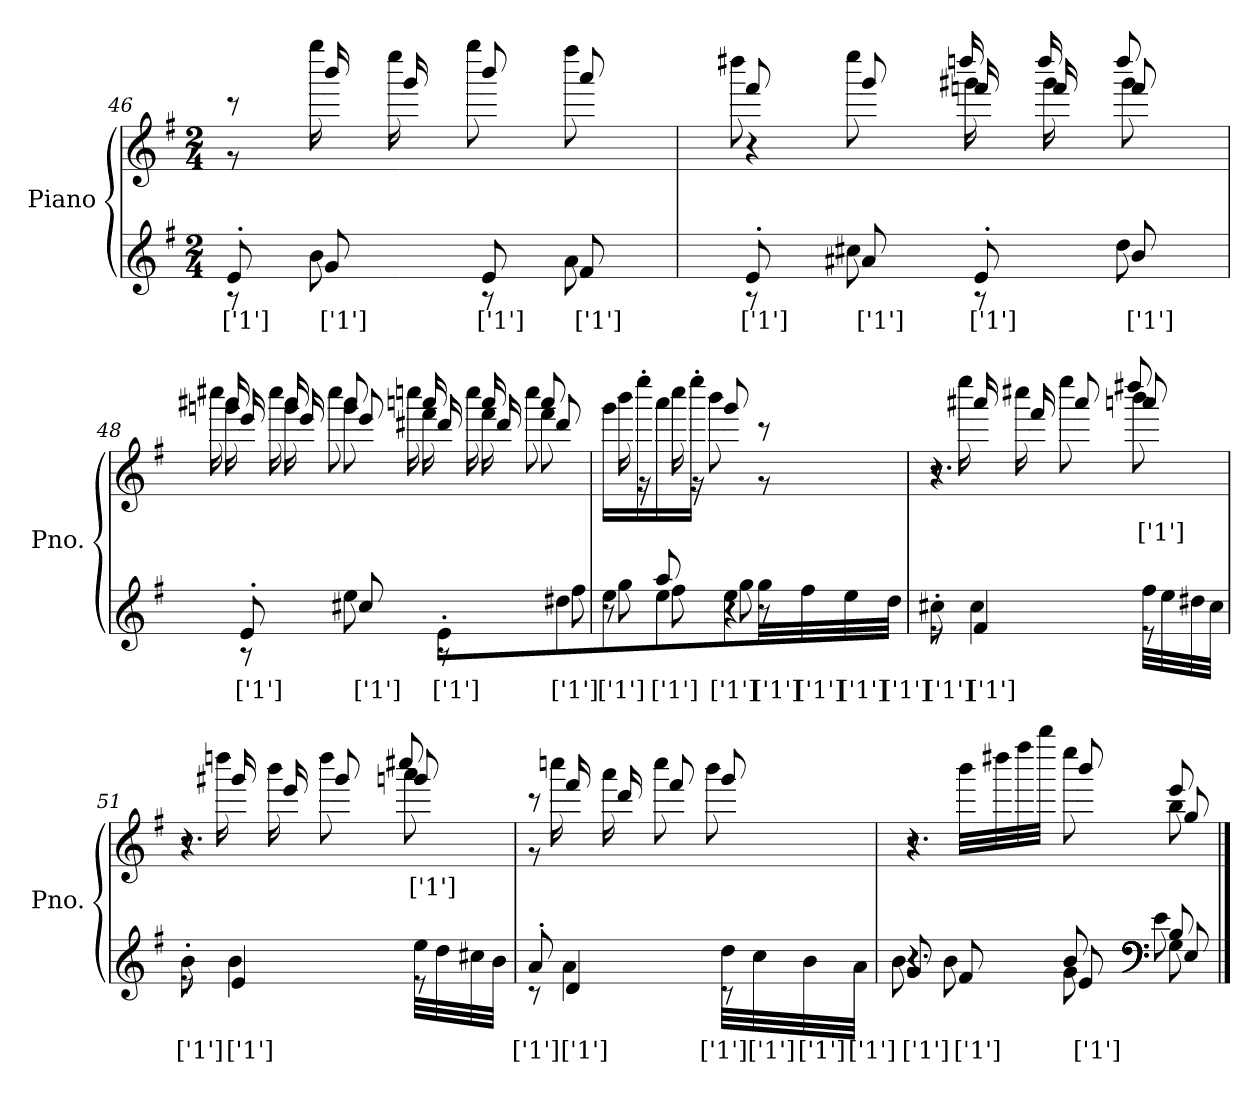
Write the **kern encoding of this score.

**kern	**text	**kern	**text
*part1	*part1	*part1	*part1
*staff2	*staff2	*staff1	*staff1
*I"Piano	*	*	*
*I'Pno.	*	*	*
*clefG2	*	*clefG2	*
*k[f#]	*	*k[f#]	*
*M2/4	*	*M2/4	*
=46	=46	=46	=46
*^	*	*^	*
8e'i/L	8r	['1']	8r	8r	.
8gi	8b	['1']	16bbb	16gggg	.
.	.	.	16ggg	16eeee	.
8ei/L	8r	['1']	8bbb	8gggg	.
8f#i	8a	['1']	8aaa	8ffff#	.
*	*	*	*v	*v	*
!!LO:LB:g=z
=47	=47	=47	=47	=47
*	*	*	*^	*
*	*	*	*	*^	*
8e'i/L	8r	['1']	8fff#	8dddd#X	4r	.
8a#Xi	8cc#X	['1']	8ggg	8eeee	.	.
8e'i/L	8r	['1']	16fffn	16ggg#X	16ddddn	.
.	.	.	16fff	16ggg#	16dddd	.
8bi	8dd	['1']	8fff	8ggg#	8dddd	.
*	*	*	*v	*v	*v	*
=48	=48	=48	=48	=48
*	*	*	*^	*
*	*	*	*	*^	*
*	*	*	*	*	*^	*
8e'i/L	8r	['1']	16eee	16gggn	16aaa#X	16cccc#X	.
.	.	.	16eee	16ggg	16aaa#	16cccc#	.
8cc#Xi	8ee	['1']	8eee	8ggg	8aaa#	8cccc#	.
8e'i\L	8r	['1']	16ddd#X	16fff#	16aaan	16ccccn	.
.	.	.	16ddd#	16fff#	16aaa	16cccc	.
8dd#Xi	8ff#	['1']	8ddd#	8fff#	8aaa	8cccc	.
*v	*v	*	*	*	*	*	*
*	*	*v	*v	*v	*v	*
=49	=49	=49	=49
*^	*	*^	*
*	*^	*	*	*	*
8eei	8gg	8r	['1']	16ggg	16bbb	.
.	.	.	.	16eeee'\	16r	.
8eei	8ff#	8aa	['1']	16aaa	16cccc	.
.	.	.	.	16eeee'\JJ	16r	.
8eei	8gg	4r	['1']	8ggg	8bbb	.
32ggi\LL	8r	.	['1']	8r	8r	.
32ff#i\	.	.	['1']	.	.	.
32eei\	.	.	['1']	.	.	.
32ddi\JJJ	.	.	['1']	.	.	.
*v	*v	*v	*	*	*	*
*	*	*v	*v	*
!!LO:LB:g=z
=50	=50	=50	=50
*^	*	*^	*
*	*	*	*	*^	*
8cc#X'i\	8r	['1']	8r	8r	4.r	.
4f#	4cc#i	['1']	16aaa#X	16eeee	.	.
.	.	.	16fff#	16cccc#X	.	.
.	.	.	8aaa#	8eeee	.	.
32ff#\LLL	8r	.	8aaani	8bbb	8dddd#X	['1']
32ee\	.	.	.	.	.	.
32dd#X\	.	.	.	.	.	.
32cc#\JJJ	.	.	.	.	.	.
=51	=51	=51	=51	=51	=51	=51
8b'i\	8r	['1']	8r	8r	4.r	.
4e	4bi	['1']	16ggg#X	16ddddn	.	.
.	.	.	16eee	16bbb	.	.
.	.	.	8ggg#	8dddd	.	.
32ee\LLL	8r	.	8gggni	8aaa	8cccc#X	['1']
32dd\	.	.	.	.	.	.
32cc#X\	.	.	.	.	.	.
32b\JJJ	.	.	.	.	.	.
*	*	*	*v	*v	*v	*
=52	=52	=52	=52	=52
*	*	*	*^	*
8a'i/	8r	['1']	8r	8r	.
4d	4ai	['1']	16fff#	16ccccn	.
.	.	.	16ddd	16aaa	.
.	.	.	8fff#	8cccc	.
32ddi\LLL	8r	['1']	8ggg	8bbb	.
32cci\	.	['1']	.	.	.
32bi\	.	['1']	.	.	.
32ai\JJJ	.	['1']	.	.	.
*v	*v	*	*	*	*
*	*	*v	*v	*
!!LO:LB:g=z
=53	=53	=53	=53
*^	*	*^	*
*	*^	*	*	*^	*
*	*	*^	*	*	*	*	*
8gi	8b	4r	4.r	['1']	8r	4r	4.r	.
8f#i	8b	.	.	['1']	32bbb\LLL	.	.	.
.	.	.	.	.	32dddd#X\	.	.	.
.	.	.	.	.	32ffff#\	.	.	.
.	.	.	.	.	32bbbb\JJJ	.	.	.
8ei	8g	8b	.	['1']	8bbb	8eeee	.	.
*clefF4	*	*	*	*	*	*	*	*
8E	8G	8B	8e	.	8gg	8bb	8eee	.
*v	*v	*v	*v	*	*	*	*	*
*	*	*v	*v	*v	*
==	==	==	==
*-	*-	*-	*-
